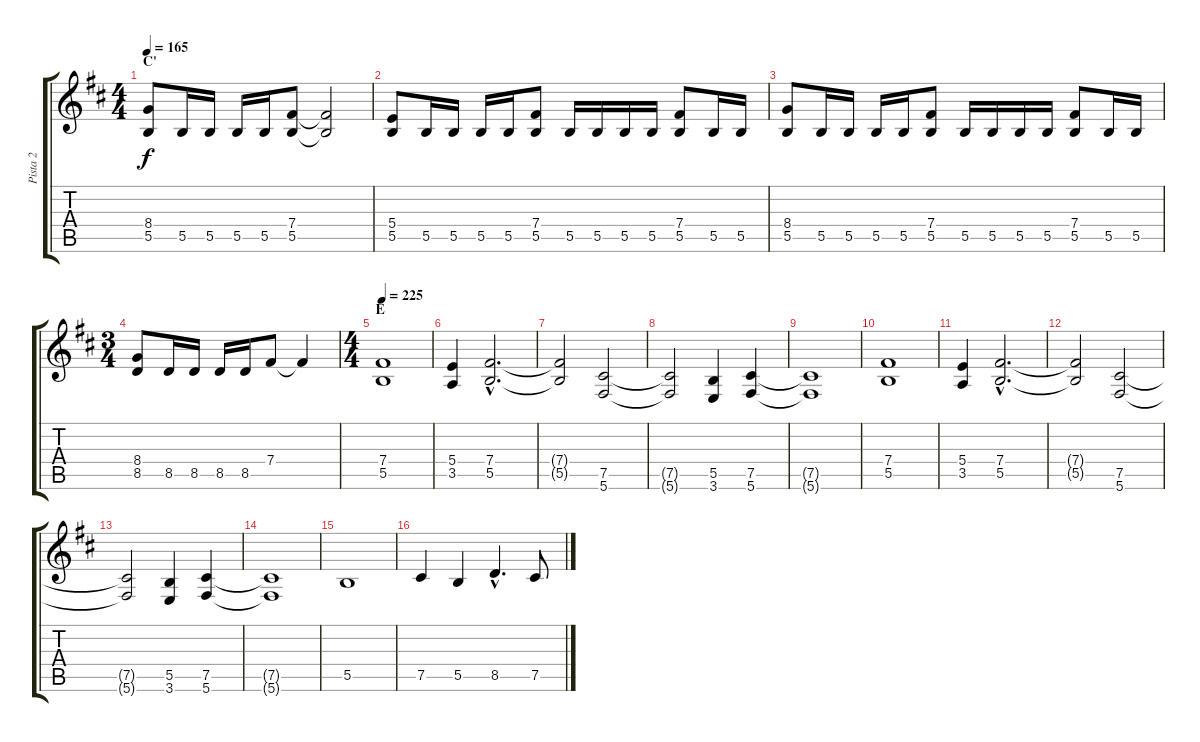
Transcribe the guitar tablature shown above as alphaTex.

\track ("Pista 2" "Pista 2") {instrument distortionguitar}
\staff {score tabs}
\tuning (Db4 Ab3 E3 B2 Gb2 Db2) {hide}
\ts (4 4)
\section ("" "C'")
\tempo 165
\clef g2
\ks d
(8.4 5.5).8{dy f} 5.5.16 5.5.16 5.5.16 5.5.16 (7.4 5.5).8 (7.4{t} 5.5{t}).2 |
(5.4 5.5).8 5.5.16 5.5.16 5.5.16 5.5.16 (7.4 5.5).8 5.5.16 5.5.16 5.5.16 5.5.16 (7.4 5.5).8 5.5.16 5.5.16 |
(8.4 5.5).8 5.5.16 5.5.16 5.5.16 5.5.16 (7.4 5.5).8 5.5.16 5.5.16 5.5.16 5.5.16 (7.4 5.5).8 5.5.16 5.5.16 |
\ts (3 4)
(8.4 8.5).8 8.5.16 8.5.16 8.5.16 8.5.16 7.4.8 7.4{t}.4 |
\ts (4 4)
\section ("" "E")
\tempo 225
(7.4 5.5).1 |
(5.4 3.5).4 (7.4{hac} 5.5{hac}).2{d} |
(7.4{t} 5.5{t}).2 (7.5 5.6).2 |
(7.5{t} 5.6{t}).2 (5.5 3.6).4 (7.5 5.6).4 |
(7.5{t} 5.6{t}).1 |
(7.4 5.5).1 |
(5.4 3.5).4 (7.4{hac} 5.5{hac}).2{d} |
(7.4{t} 5.5{t}).2 (7.5 5.6).2 |
(7.5{t} 5.6{t}).2 (5.5 3.6).4 (7.5 5.6).4 |
(7.5{t} 5.6{t}).1 |
5.5.1 |
7.5.4 5.5.4 8.5{hac}.4{d} 7.5.8
